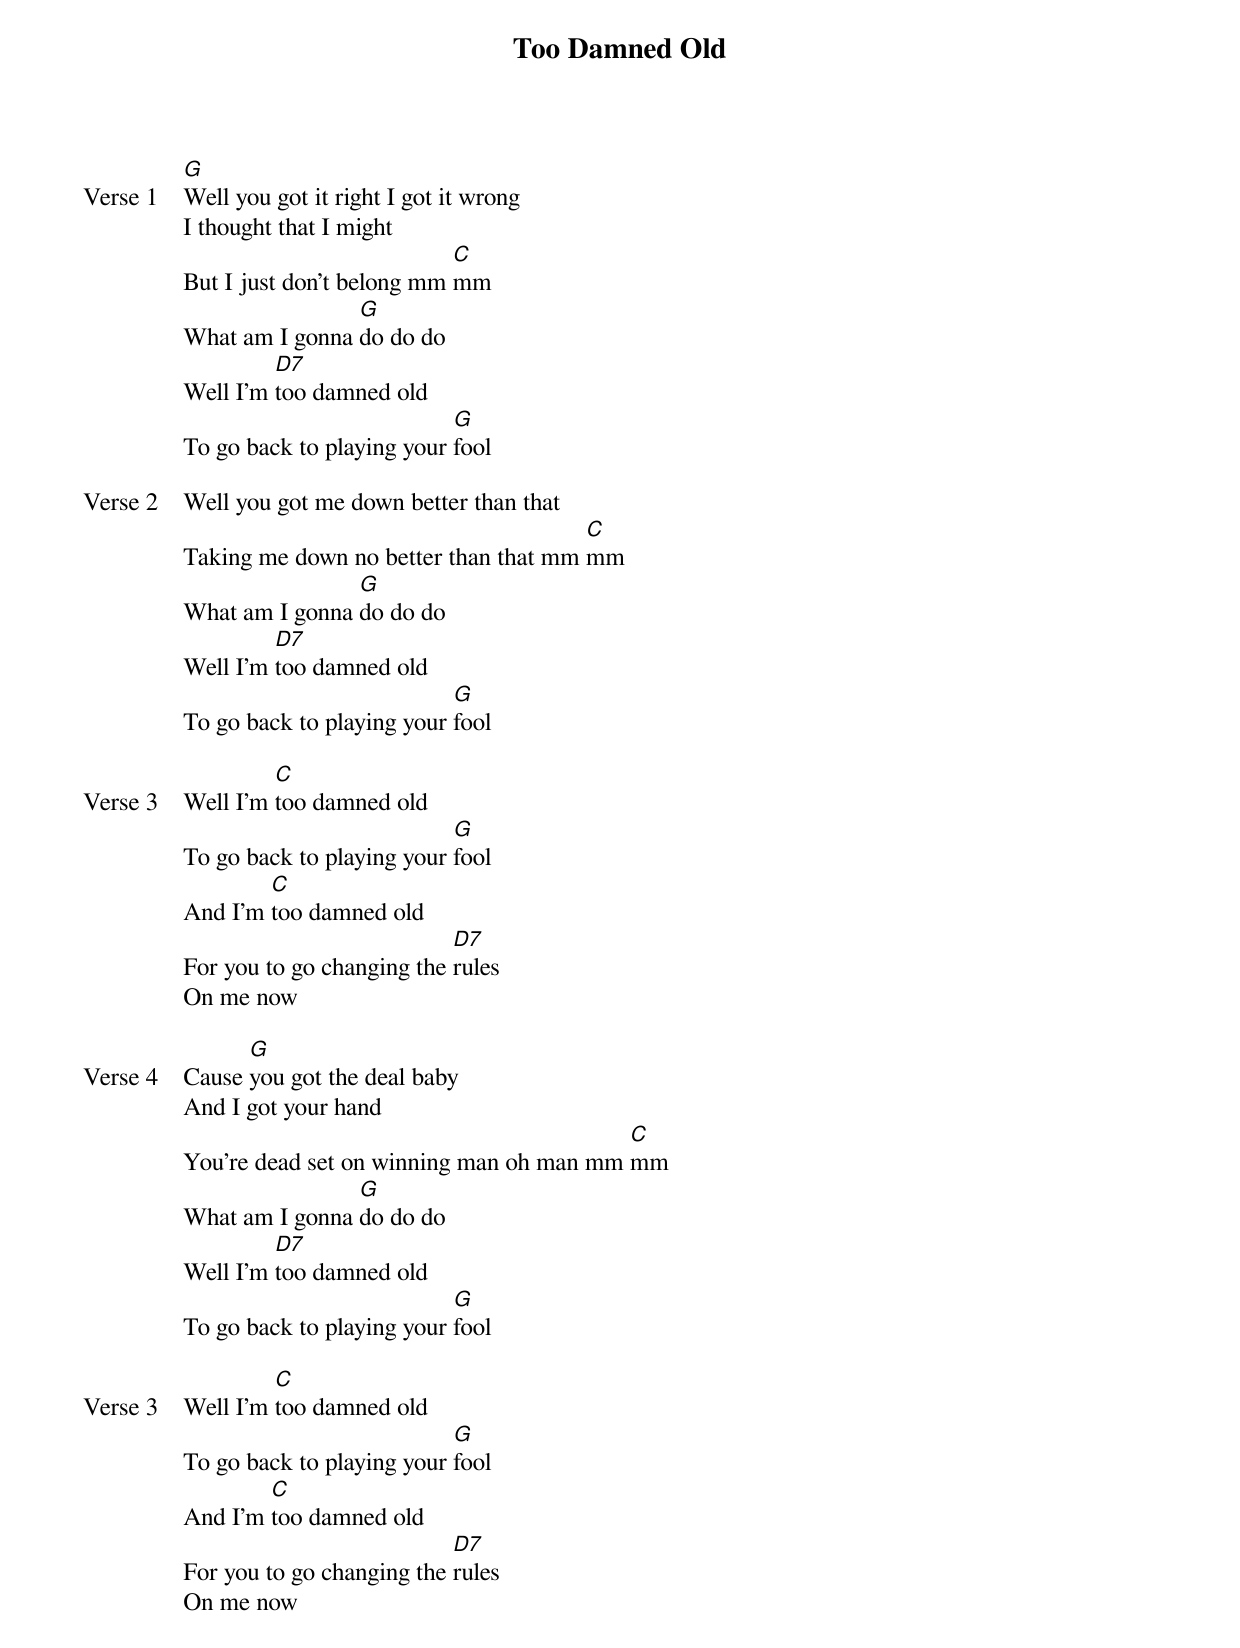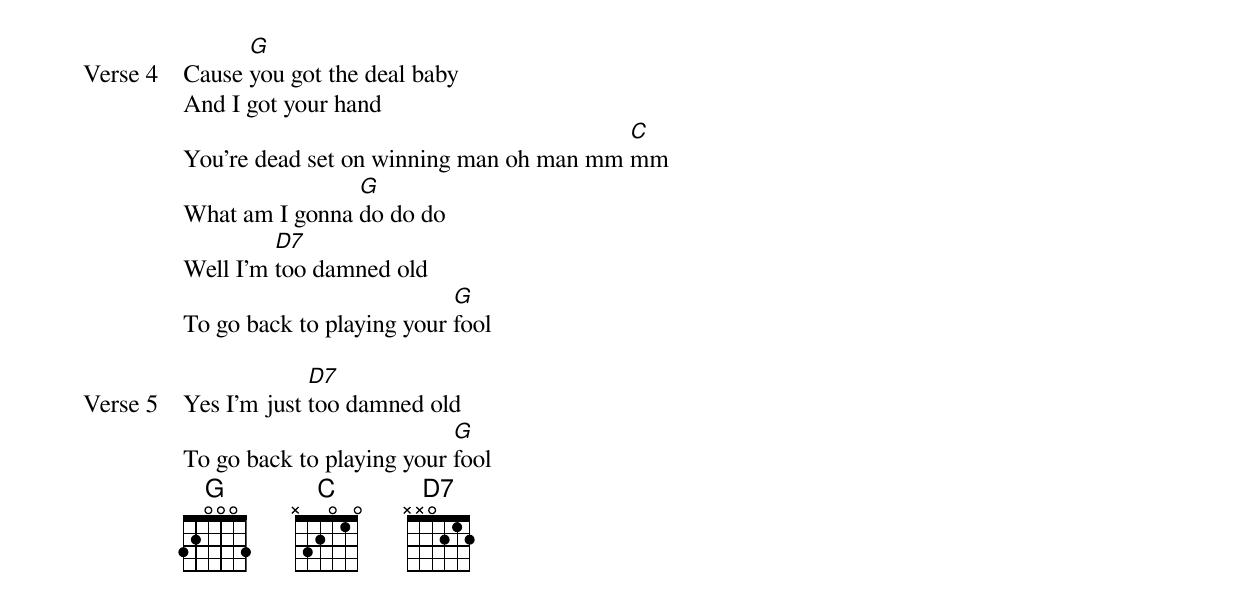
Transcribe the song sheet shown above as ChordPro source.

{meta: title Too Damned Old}
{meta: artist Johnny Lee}
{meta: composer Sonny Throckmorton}

{start_of_verse: Verse 1}
[G]Well you got it right I got it wrong
I thought that I might
But I just don't belong mm [C]mm
What am I gonna [G]do do do
Well I'm [D7]too damned old
To go back to playing your [G]fool
{end_of_verse}

{start_of_verse: Verse 2}
Well you got me down better than that
Taking me down no better than that mm [C]mm
What am I gonna [G]do do do
Well I'm [D7]too damned old
To go back to playing your [G]fool
{end_of_verse}

{start_of_verse: Verse 3}
Well I'm [C]too damned old
To go back to playing your [G]fool
And I'm [C]too damned old
For you to go changing the [D7]rules
On me now
{end_of_verse}

{start_of_verse: Verse 4}
Cause [G]you got the deal baby
And I got your hand
You're dead set on winning man oh man mm [C]mm
What am I gonna [G]do do do
Well I'm [D7]too damned old
To go back to playing your [G]fool
{end_of_verse}

{start_of_verse: Verse 3}
Well I'm [C]too damned old
To go back to playing your [G]fool
And I'm [C]too damned old
For you to go changing the [D7]rules
On me now
{end_of_verse}

{start_of_verse: Verse 4}
Cause [G]you got the deal baby
And I got your hand
You're dead set on winning man oh man mm [C]mm
What am I gonna [G]do do do
Well I'm [D7]too damned old
To go back to playing your [G]fool
{end_of_verse}

{start_of_verse: Verse 5}
Yes I'm just [D7]too damned old
To go back to playing your [G]fool
{end_of_verse}
